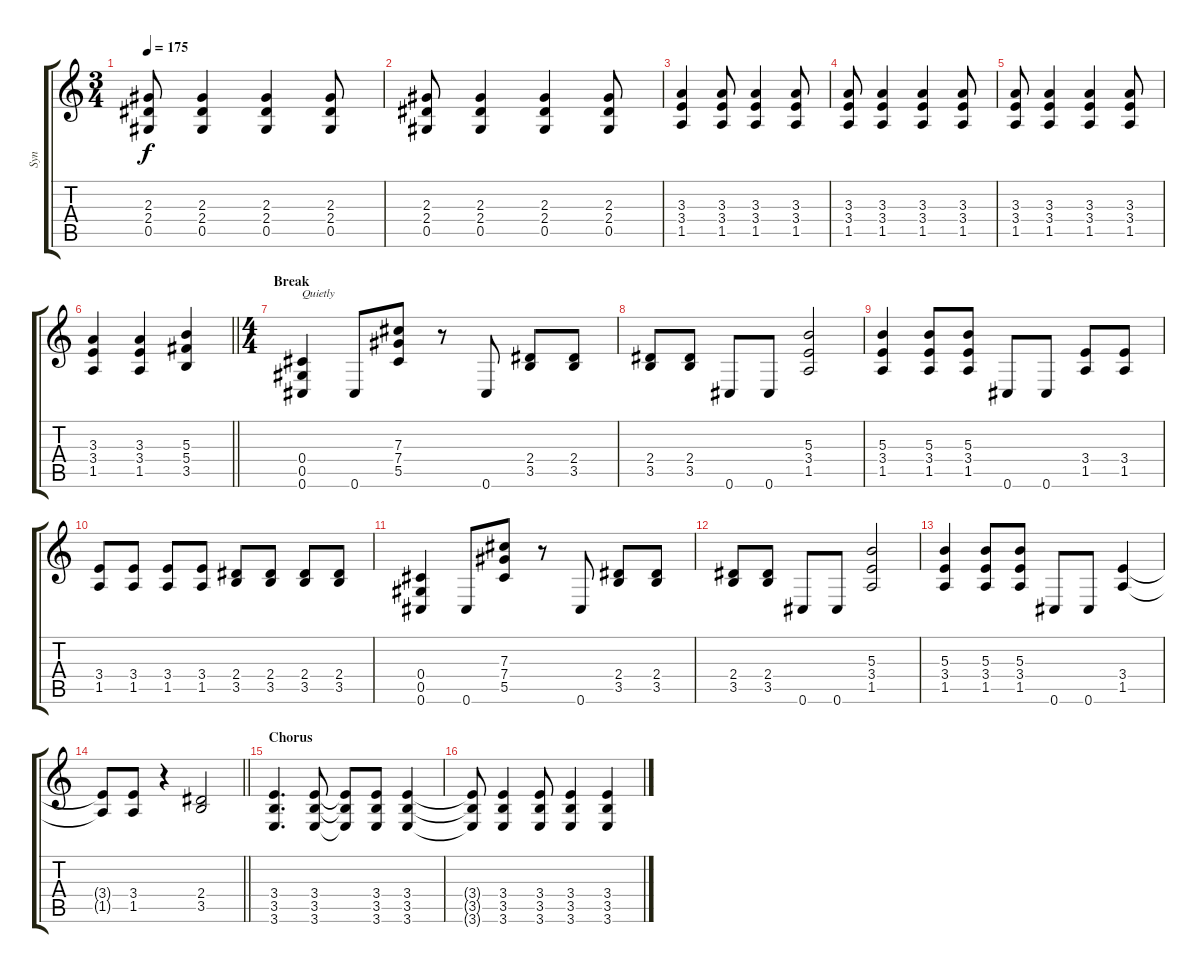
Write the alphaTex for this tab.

\track ("Syn" "Syn") {instrument distortionguitar}
\staff {score tabs}
\tuning (Eb4 Bb3 Gb3 Db3 Ab2 Db2) {hide}
\ts (3 4)
\tempo 175
\clef g2
\ks c
(2.3 2.4 0.5).8{dy f} (2.3 2.4 0.5).4 (2.3 2.4 0.5).4 (2.3 2.4 0.5).8 |
(2.3 2.4 0.5).8 (2.3 2.4 0.5).4 (2.3 2.4 0.5).4 (2.3 2.4 0.5).8 |
(3.3 3.4 1.5).4 (3.3 3.4 1.5).8 (3.3 3.4 1.5).4 (3.3 3.4 1.5).8 |
(3.3 3.4 1.5).8 (3.3 3.4 1.5).4 (3.3 3.4 1.5).4 (3.3 3.4 1.5).8 |
(3.3 3.4 1.5).8 (3.3 3.4 1.5).4 (3.3 3.4 1.5).4 (3.3 3.4 1.5).8 |
\barLineRight lightlight
(3.3 3.4 1.5).4 (3.3 3.4 1.5).4 (5.3 5.4 3.5).4 |
\ts (4 4)
\section ("" "Break")
(0.4 0.5 0.6).4{txt "Quietly" balance 8} 0.6.8 (7.3 7.4 5.5).8 r.8 0.6.8 (2.4 3.5).8 (2.4 3.5).8 |
(2.4 3.5).8 (2.4 3.5).8 0.6.8 0.6.8 (5.3 3.4 1.5).2 |
(5.3 3.4 1.5).4 (5.3 3.4 1.5).8 (5.3 3.4 1.5).8 0.6.8 0.6.8 (3.4 1.5).8 (3.4 1.5).8 |
(3.4 1.5).8 (3.4 1.5).8 (3.4 1.5).8 (3.4 1.5).8 (2.4 3.5).8 (2.4 3.5).8 (2.4 3.5).8 (2.4 3.5).8 |
(0.4 0.5 0.6).4 0.6.8 (7.3 7.4 5.5).8 r.8 0.6.8 (2.4 3.5).8 (2.4 3.5).8 |
(2.4 3.5).8 (2.4 3.5).8 0.6.8 0.6.8 (5.3 3.4 1.5).2 |
(5.3 3.4 1.5).4 (5.3 3.4 1.5).8 (5.3 3.4 1.5).8 0.6.8 0.6.8 (3.4 1.5).4{volume 13 balance 16} |
\barLineRight lightlight
(3.4{t} 1.5{t}).8 (3.4 1.5).8 r.4 (2.4 3.5).2 |
\section ("" "Chorus")
(3.4 3.5 3.6).4{d} (3.4 3.5 3.6).8 (3.4{t} 3.5{t} 3.6{t}).8 (3.4 3.5 3.6).8 (3.4 3.5 3.6).4 |
(3.4{t} 3.5{t} 3.6{t}).8 (3.4 3.5 3.6).4 (3.4 3.5 3.6).8 (3.4 3.5 3.6).4 (3.4 3.5 3.6).4
